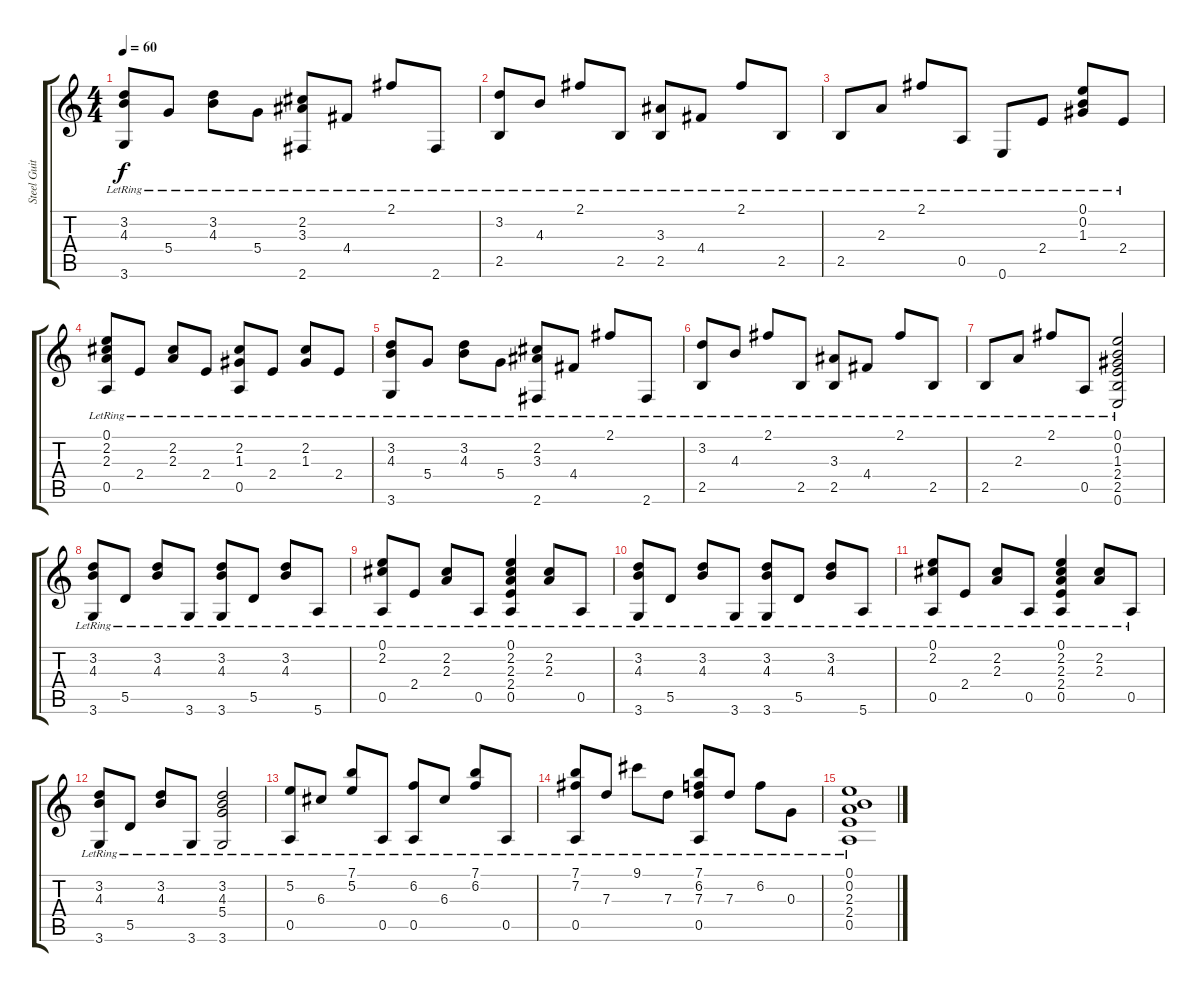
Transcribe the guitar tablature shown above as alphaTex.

\track ("Steel Guitar" "Steel Guit") {instrument acousticguitarsteel}
\staff {score tabs}
\tuning (E4 B3 G3 D3 A2 E2) {hide}
\ts (4 4)
\tempo 60
\clef g2
\ks c
(3.2{lr} 4.3{lr} 3.6{lr}).8{dy f} 5.4{lr}.8 (3.2{lr} 4.3{lr}).8 5.4{lr}.8 (2.2{lr} 3.3{lr} 2.6{lr}).8 4.4{lr}.8 2.1{lr}.8 2.6{lr}.8 |
(3.2{lr} 2.5{lr}).8 4.3{lr}.8 2.1{lr}.8 2.5{lr}.8 (3.3{lr} 2.5{lr}).8 4.4{lr}.8 2.1{lr}.8 2.5{lr}.8 |
2.5{lr}.8 2.3{lr}.8 2.1{lr}.8 0.5{lr}.8 0.6{lr}.8 2.4{lr}.8 (0.1{lr} 0.2{lr} 1.3{lr}).8 2.4{lr}.8 |
(0.1{lr} 2.2{lr} 2.3{lr} 0.5{lr}).8 2.4{lr}.8 (2.2{lr} 2.3{lr}).8 2.4{lr}.8 (2.2{lr} 1.3{lr} 0.5{lr}).8 2.4{lr}.8 (2.2{lr} 1.3{lr}).8 2.4{lr}.8 |
(3.2{lr} 4.3{lr} 3.6{lr}).8 5.4{lr}.8 (3.2{lr} 4.3{lr}).8 5.4{lr}.8 (2.2{lr} 3.3{lr} 2.6{lr}).8 4.4{lr}.8 2.1{lr}.8 2.6{lr}.8 |
(3.2{lr} 2.5{lr}).8 4.3{lr}.8 2.1{lr}.8 2.5{lr}.8 (3.3{lr} 2.5{lr}).8 4.4{lr}.8 2.1{lr}.8 2.5{lr}.8 |
2.5{lr}.8 2.3{lr}.8 2.1{lr}.8 0.5{lr}.8 (0.1{lr} 0.2{lr} 1.3{lr} 2.4{lr} 2.5{lr} 0.6{lr}).2 |
(3.2{lr} 4.3{lr} 3.6{lr}).8 5.5{lr}.8 (3.2{lr} 4.3{lr}).8 3.6{lr}.8 (3.2{lr} 4.3{lr} 3.6{lr}).8 5.5{lr}.8 (3.2{lr} 4.3{lr}).8 5.6{lr}.8 |
(0.1{lr} 2.2{lr} 0.5{lr}).8 2.4{lr}.8 (2.2{lr} 2.3{lr}).8 0.5{lr}.8 (0.1{lr} 2.2{lr} 2.3{lr} 2.4{lr} 0.5{lr}).4 (2.2{lr} 2.3{lr}).8 0.5{lr}.8 |
(3.2{lr} 4.3{lr} 3.6{lr}).8 5.5{lr}.8 (3.2{lr} 4.3{lr}).8 3.6{lr}.8 (3.2{lr} 4.3{lr} 3.6{lr}).8 5.5{lr}.8 (3.2{lr} 4.3{lr}).8 5.6{lr}.8 |
(0.1{lr} 2.2{lr} 0.5{lr}).8 2.4{lr}.8 (2.2{lr} 2.3{lr}).8 0.5{lr}.8 (0.1{lr} 2.2{lr} 2.3{lr} 2.4{lr} 0.5{lr}).4 (2.2{lr} 2.3{lr}).8 0.5{lr}.8 |
(3.2{lr} 4.3{lr} 3.6{lr}).8 5.5{lr}.8 (3.2{lr} 4.3{lr}).8 3.6{lr}.8 (3.2{lr} 4.3{lr} 5.4{lr} 3.6{lr}).2 |
(5.2{lr} 0.5{lr}).8 6.3{lr}.8 (7.1{lr} 5.2{lr}).8 0.5{lr}.8 (6.2{lr} 0.5{lr}).8 6.3{lr}.8 (7.1{lr} 6.2{lr}).8 0.5{lr}.8 |
(7.1{lr} 7.2{lr} 0.5{lr}).8 7.3{lr}.8 9.1{lr}.8 7.3{lr}.8 (7.1{lr} 6.2{lr} 7.3{lr} 0.5{lr}).8 7.3{lr}.8 6.2{lr}.8 0.3{lr}.8 |
(0.1{lr} 0.2{lr} 2.3{lr} 2.4{lr} 0.5{lr}).1
